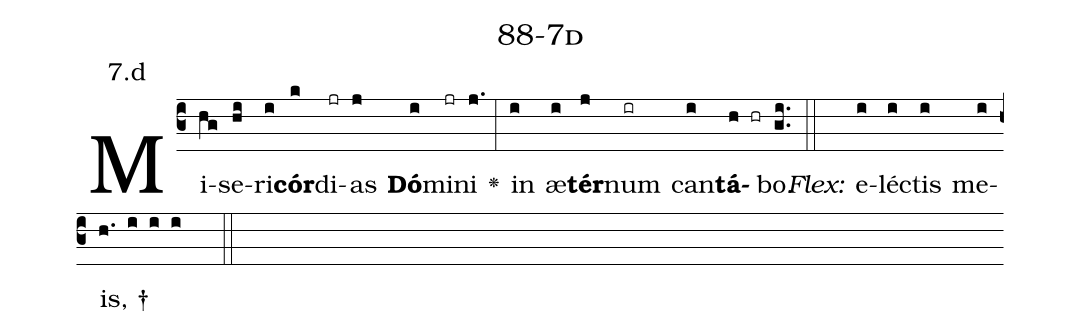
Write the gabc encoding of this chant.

name: 88-7d;
annotation: 7.d;
%%
(c3)Mi(hg)se(hi)ri(i)<b>cór</b>(k)di(jr)as(j) <b>Dó</b>(i)mi(jr)ni(j.) <v>\greheightstar</v>(:) in(i) æ(i)<b>tér</b>(j)num(ir) can(i)<b>tá</b>(h hr)bo.(gi..) (::)
<i>Flex:</i>()  e(i)léc(i)tis(i) me(i)is, †(h. i i i  ::)

%E(i) u(i) o(j) u(i) a(h) e.(gi..) (::)
